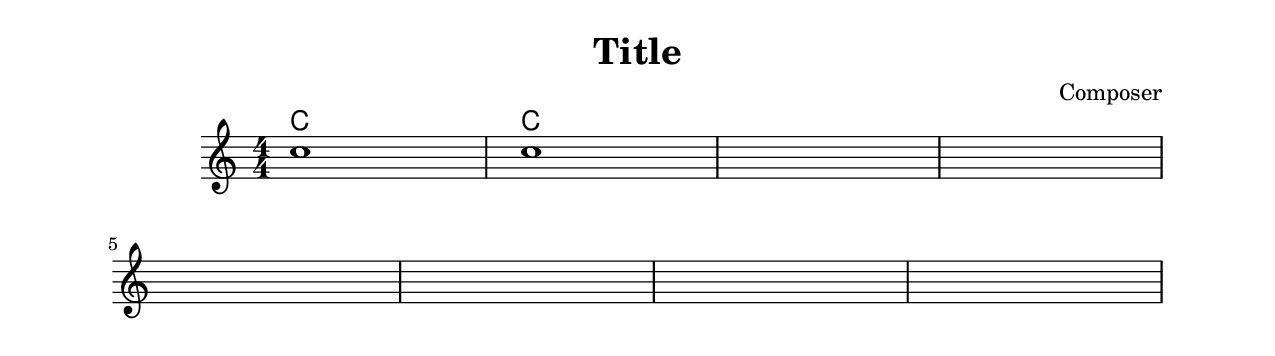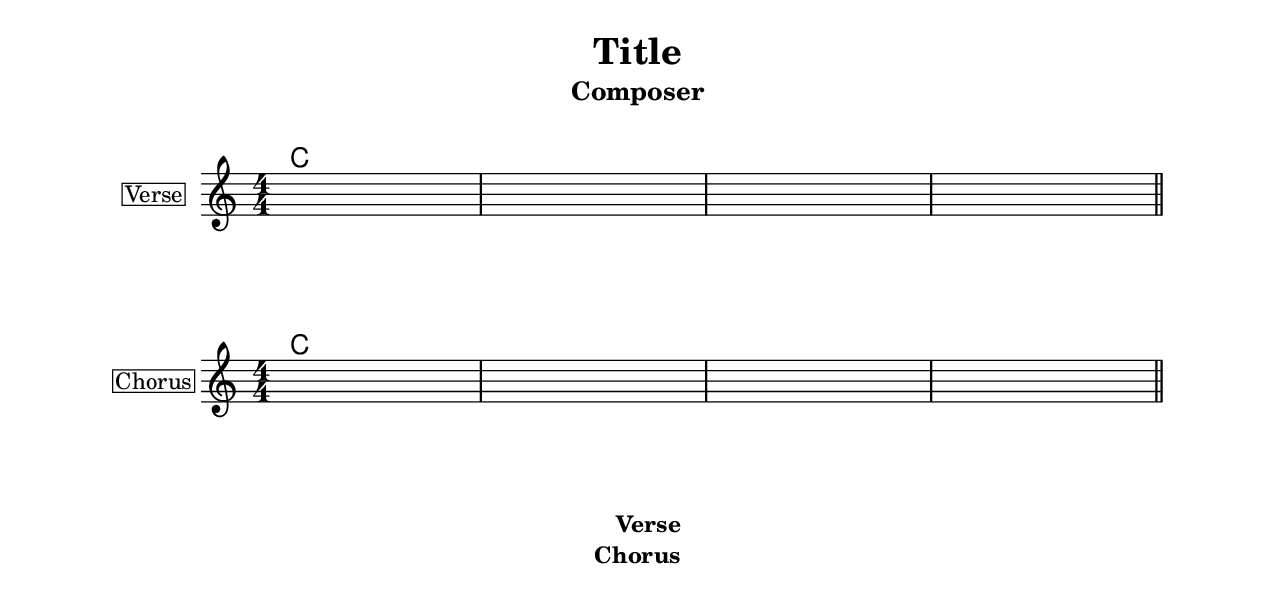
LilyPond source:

\version "2.23.82"

\include "settings.ily"
\include "style.ily"
verse = \relative c'' {
  c1 |
}

chorus = \relative c'' {
  c1 |
}

melody_verse = \new Voice \with {
  \consists "Pitch_squash_engraver"
} \relative c' {
  \improvisationOn
  \verse
}

melody_chorus = \new Voice \with {
  \consists "Pitch_squash_engraver"
} \relative c' {
  \improvisationOn
  \chorus
}

melody = {
  \verse
  \chorus
}

verse = \chordmode {
  c1  |
}

chorus = \chordmode {
  c1  |
}

changes_verse = \chords {
  \verse
}

changes_chorus = \chords {
  \chorus
}

changes = \chords {
  \verse
  \chorus
}

key_and_time = {
  \key c \major
  \time 4/4
}

verse = {
  s1 * 4 |
}

chorus = {
  s1 * 4 |
}

structure_verse = {
  \key_and_time
  \verse
  \bar "||"
}

structure_chorus = {
  \key_and_time
  \chorus
  \bar "||"
}

structure = {
  \key_and_time
  \verse
  \chorus
}


\header {
  title = "Title"
}

melody = \new Staff {
  <<
    \melody
    \structure
  >>
}

\layout {
  \context {
    \Score \consists #(set-bars-per-line '(4))
  }
}

\book {
  \header {
    composer = "Composer"
  }

  \score {
    <<
      \numericTimeSignature
      \changes
      \melody
    >>
  }
}

form_layout = \layout {
  ragged-last = ##f
}

\book {
  \bookOutputSuffix "form"

  \header {
    subtitle = "Composer"
  }

  \paper {
    score-system-spacing.basic-distance = #18
  }

  \markup \vspace #1

  \score {
    \form_layout
    <<
      \numericTimeSignature
      \changes_verse
      \new Staff \with {
        instrumentName = \markup \box "Verse"
      } {
        <<
          \structure_verse
        >>
      }
    >>
  }

  \score {
    \form_layout
    <<
      \numericTimeSignature
      \changes_chorus
      \new Staff \with {
        instrumentName = \markup \box "Chorus"
      } {
        <<
          \structure_chorus
        >>
      }
    >>
  }

  \markup \vspace #2

  \markup \fill-line {
    \column
    \override #'(padding . 5)
    \table #'(1 -1 -1)
    {
      \bold Verse \italic "" ""
      \bold Chorus \italic "" ""
    }
  }
}
